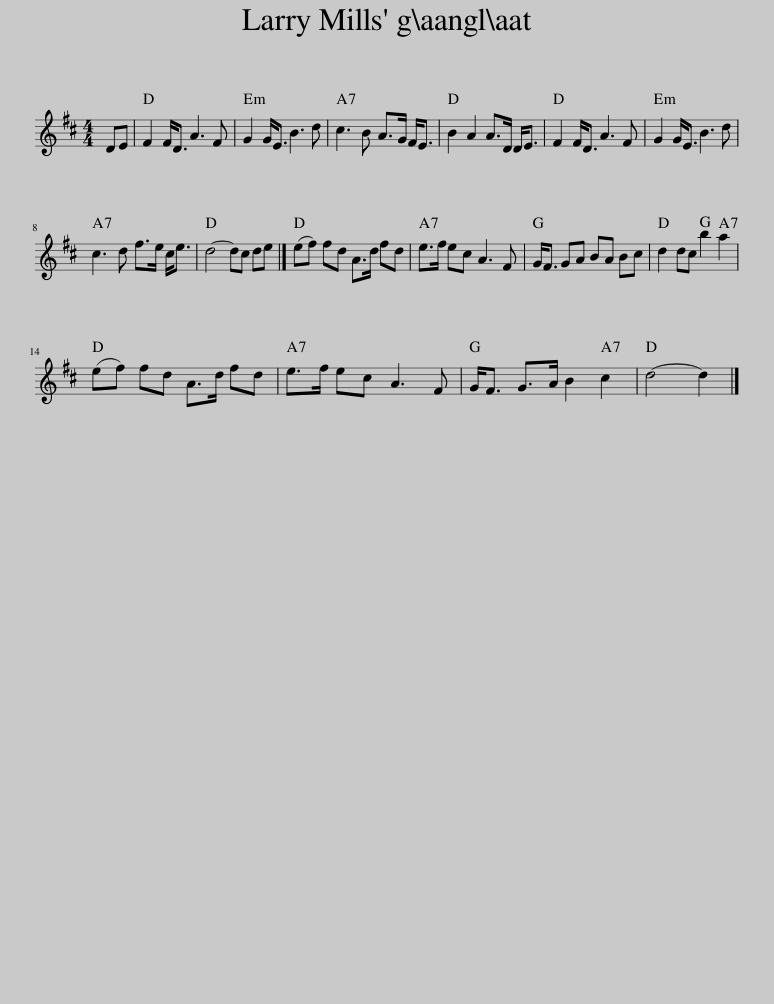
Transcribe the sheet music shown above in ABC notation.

X:1
L:1/8
M:4/4
I:linebreak $
K:D
V:1 treble
V:1
 DE | F2 F<D A3 F | G2 G<E B3 d | c3 B A>G F<E | B2 A2 A>D D<E | %5
 F2 F<D A3 F | G2 G<E B3 d |$ c3 d f>e c<e | d4- dc de |] (ef) fd A>d fd | %10
 e>f ec A3 F | G<F GA BA Bc | d2 dc b2 a2 |$ (ef) fd A>d fd | e>f ec A3 F | %15
 G<F G>A B2 c2 | d4- d2 |] %17
